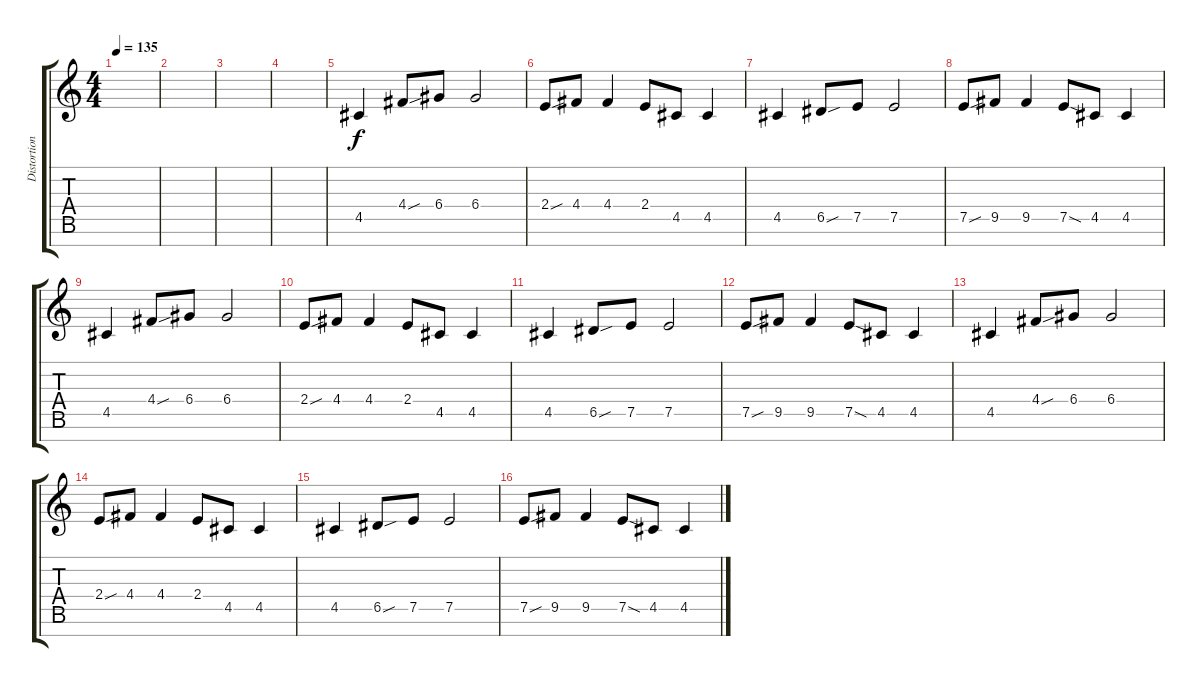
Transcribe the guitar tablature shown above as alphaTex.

\track ("Distortion Guitar 1" "Distortion") {instrument distortionguitar}
\staff {score tabs}
\tuning (E4 B3 G3 D3 A2 E2 B1) {hide}
\ts (4 4)
\tempo 135
\clef g2
\ks c
|
|
|
|
4.5.4 4.4{sou}.8 6.4.8 6.4.2 |
2.4{sou}.8 4.4.8 4.4.4 2.4.8 4.5.8 4.5.4 |
4.5.4 6.5{sou}.8 7.5.8 7.5.2 |
7.5{sou}.8 9.5.8 9.5.4 7.5{sod}.8 4.5.8 4.5.4 |
4.5.4 4.4{sou}.8 6.4.8 6.4.2 |
2.4{sou}.8 4.4.8 4.4.4 2.4.8 4.5.8 4.5.4 |
4.5.4 6.5{sou}.8 7.5.8 7.5.2 |
7.5{sou}.8 9.5.8 9.5.4 7.5{sod}.8 4.5.8 4.5.4 |
4.5.4 4.4{sou}.8 6.4.8 6.4.2 |
2.4{sou}.8 4.4.8 4.4.4 2.4.8 4.5.8 4.5.4 |
4.5.4 6.5{sou}.8 7.5.8 7.5.2 |
7.5{sou}.8 9.5.8 9.5.4 7.5{sod}.8 4.5.8 4.5.4
